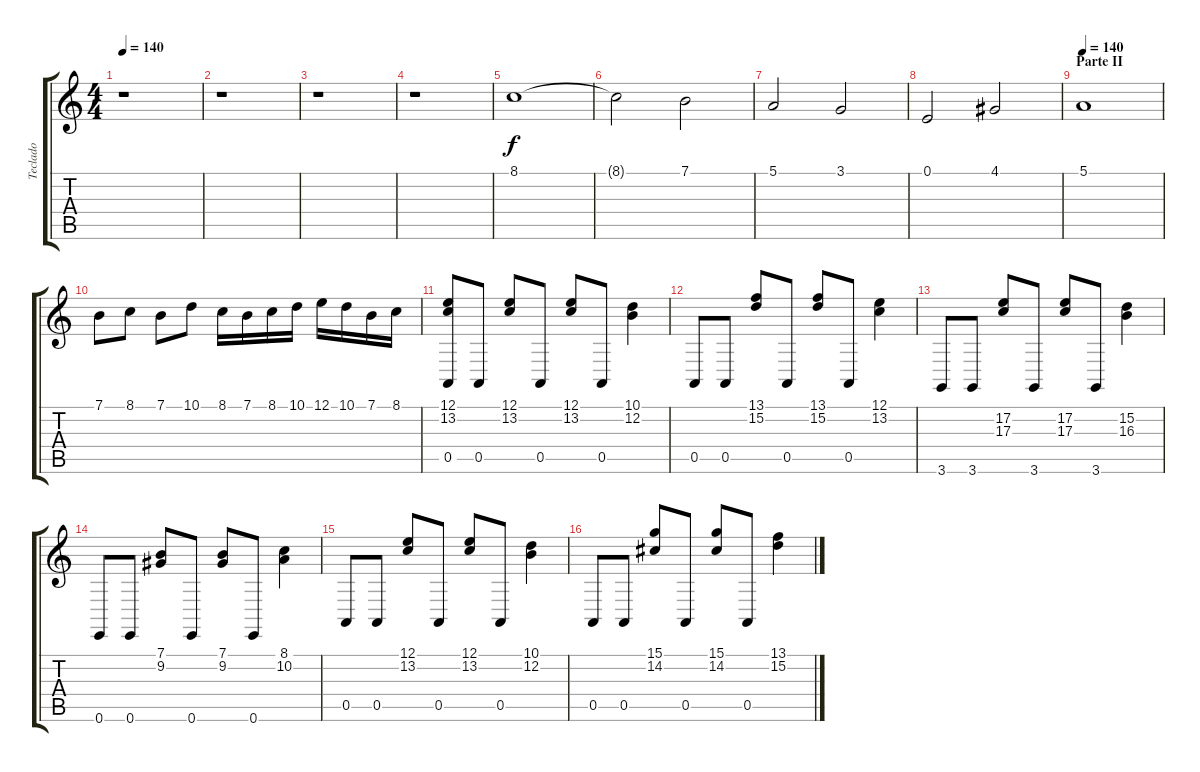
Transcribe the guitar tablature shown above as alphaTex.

\track ("Teclado" "Teclado") {instrument tremolostrings}
\staff {score tabs}
\tuning (E4 B3 G3 D3 A2 E2) {hide}
\ts (4 4)
\tempo 140
\clef g2
\ks c
r.1{dy f} |
r.1 |
r.1 |
r.1 |
8.1.1{volume 2 instrument tremolostrings} |
8.1{t}.2 7.1.2 |
5.1.2 3.1.2 |
0.1.2 4.1.2 |
\section ("" "Parte II")
\tempo 140
5.1.1{volume 16 instrument tremolostrings} |
7.1.8 8.1.8 7.1.8 10.1.8 8.1.16 7.1.16 8.1.16 10.1.16 12.1.16 10.1.16 7.1.16 8.1.16 |
(12.1 13.2 0.5).8{volume 14} 0.5.8 (12.1 13.2).8 0.5.8 (12.1 13.2).8 0.5.8 (10.1 12.2).4 |
0.5.8 0.5.8 (13.1 15.2).8 0.5.8 (13.1 15.2).8 0.5.8 (12.1 13.2).4 |
3.6.8 3.6.8 (17.2 17.3).8 3.6.8 (17.2 17.3).8 3.6.8 (15.2 16.3).4 |
0.6.8 0.6.8 (7.1 9.2).8 0.6.8 (7.1 9.2).8 0.6.8 (8.1 10.2).4 |
0.5.8 0.5.8 (12.1 13.2).8 0.5.8 (12.1 13.2).8 0.5.8 (10.1 12.2).4 |
0.5.8 0.5.8 (15.1 14.2).8 0.5.8 (15.1 14.2).8 0.5.8 (13.1 15.2).4
